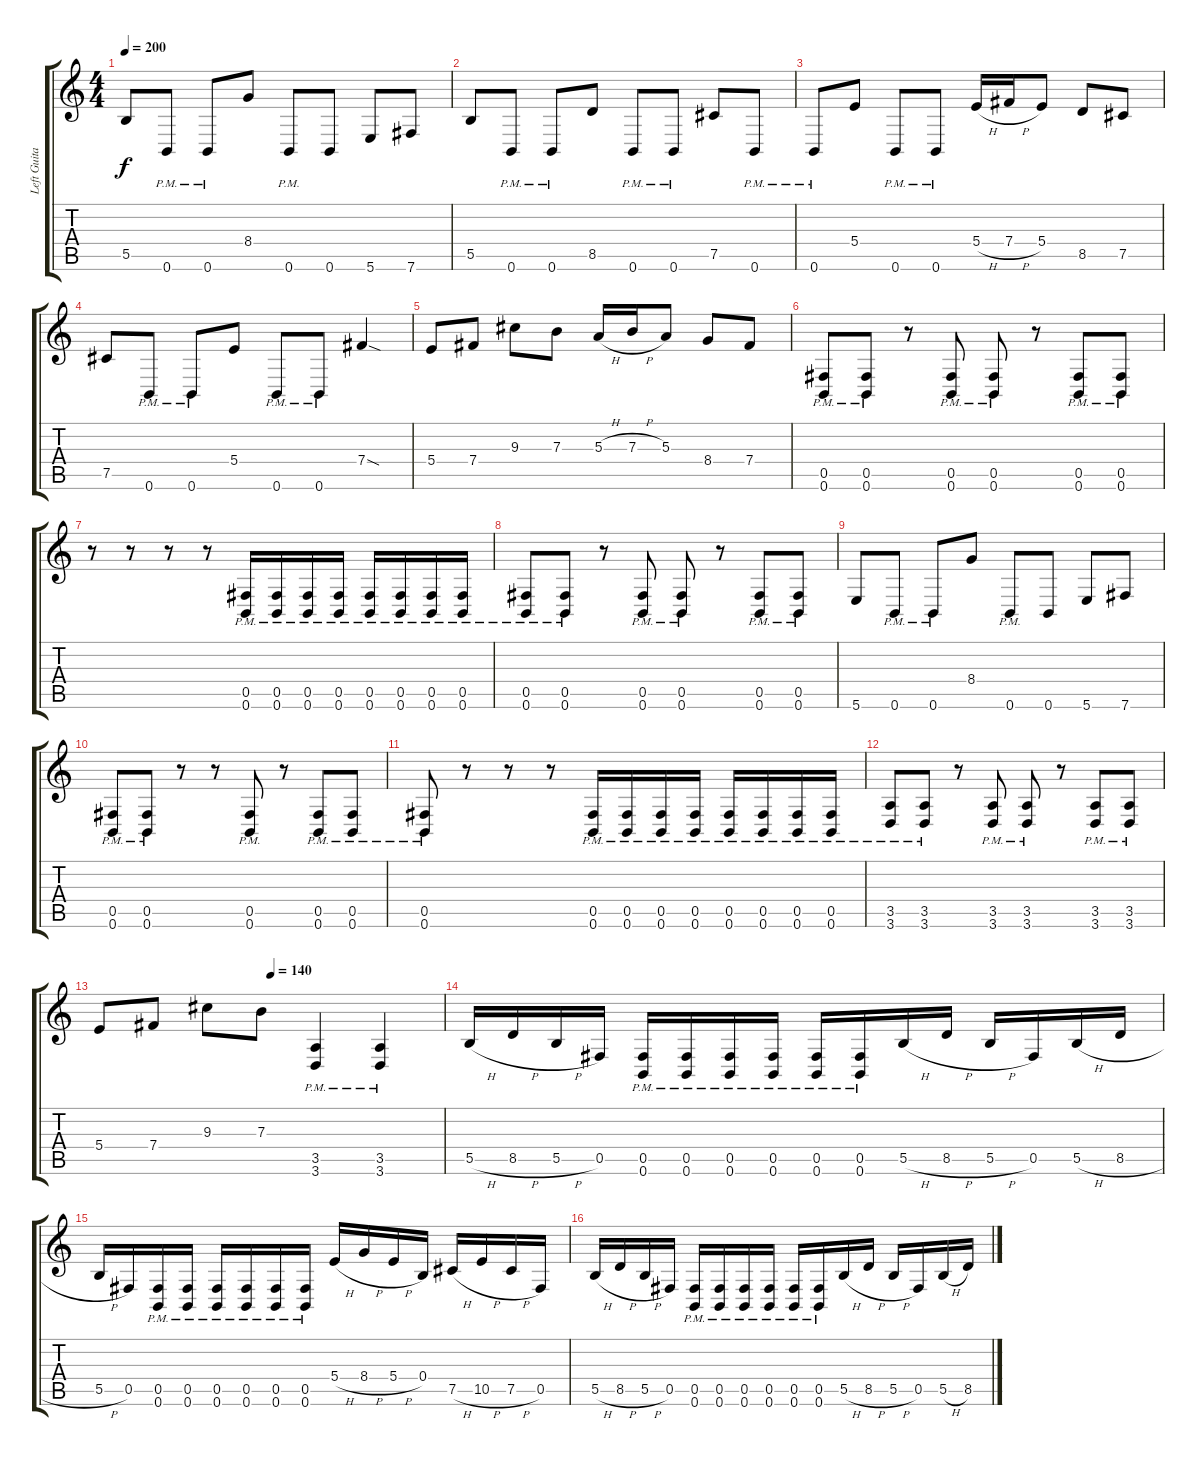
\track ("Left Guitar" "Left Guita") {instrument distortionguitar}
\staff {score tabs}
\tuning (Db4 Ab3 E3 B2 Gb2 B1) {hide}
\ts (4 4)
\tempo 200
\clef g2
\ks c
5.5.8{dy f} 0.6{pm}.8 0.6{pm}.8 8.4.8 0.6{pm}.8 0.6.8 5.6.8 7.6.8 |
5.5.8 0.6{pm}.8 0.6{pm}.8 8.5.8 0.6{pm}.8 0.6{pm}.8 7.5.8 0.6{pm}.8 |
0.6{pm}.8 5.4.8 0.6{pm}.8 0.6{pm}.8 5.4{h}.16 7.4{h}.16 5.4.8 8.5.8 7.5.8 |
7.5.8 0.6{pm}.8 0.6{pm}.8 5.4.8 0.6{pm}.8 0.6{pm}.8 7.4{sod}.4 |
5.4.8 7.4.8 9.3.8 7.3.8 5.3{h}.16 7.3{h}.16 5.3.8 8.4.8 7.4.8 |
(0.5{pm} 0.6{pm}).8 (0.5{pm} 0.6{pm}).8 r.8 (0.5{pm} 0.6{pm}).8 (0.5{pm} 0.6{pm}).8 r.8 (0.5{pm} 0.6{pm}).8 (0.5{pm} 0.6{pm}).8 |
r.8 r.8 r.8 r.8 (0.5{pm} 0.6{pm}).16 (0.5{pm} 0.6{pm}).16 (0.5{pm} 0.6{pm}).16 (0.5{pm} 0.6{pm}).16 (0.5{pm} 0.6{pm}).16 (0.5{pm} 0.6{pm}).16 (0.5{pm} 0.6{pm}).16 (0.5{pm} 0.6{pm}).16 |
(0.5{pm} 0.6{pm}).8 (0.5{pm} 0.6{pm}).8 r.8 (0.5{pm} 0.6{pm}).8 (0.5{pm} 0.6{pm}).8 r.8 (0.5{pm} 0.6{pm}).8 (0.5{pm} 0.6{pm}).8 |
5.6.8 0.6{pm}.8 0.6{pm}.8 8.4.8 0.6{pm}.8 0.6.8 5.6.8 7.6.8 |
(0.5{pm} 0.6{pm}).8 (0.5{pm} 0.6{pm}).8 r.8 r.8 (0.5{pm} 0.6{pm}).8 r.8 (0.5{pm} 0.6{pm}).8 (0.5{pm} 0.6{pm}).8 |
(0.5{pm} 0.6{pm}).8 r.8 r.8 r.8 (0.5{pm} 0.6{pm}).16 (0.5{pm} 0.6{pm}).16 (0.5{pm} 0.6{pm}).16 (0.5{pm} 0.6{pm}).16 (0.5{pm} 0.6{pm}).16 (0.5{pm} 0.6{pm}).16 (0.5{pm} 0.6{pm}).16 (0.5{pm} 0.6{pm}).16 |
(3.5{pm} 3.6{pm}).8 (3.5{pm} 3.6{pm}).8 r.8 (3.5{pm} 3.6{pm}).8 (3.5{pm} 3.6{pm}).8 r.8 (3.5{pm} 3.6{pm}).8 (3.5{pm} 3.6{pm}).8 |
\tempo (140 0.5)
5.4.8 7.4.8 9.3.8 7.3.8 (3.5{pm} 3.6{pm}).4 (3.5{pm} 3.6{pm}).4 |
5.5{h}.16 8.5{h}.16 5.5{h}.16 0.5.16 (0.5{pm} 0.6{pm}).16 (0.5{pm} 0.6{pm}).16 (0.5{pm} 0.6{pm}).16 (0.5{pm} 0.6{pm}).16 (0.5{pm} 0.6{pm}).16 (0.5{pm} 0.6{pm}).16 5.5{h}.16 8.5{h}.16 5.5{h}.16 0.5.16 5.5{h}.16 8.5{h}.16 |
5.5{h}.16 0.5.16 (0.5{pm} 0.6{pm}).16 (0.5{pm} 0.6{pm}).16 (0.5{pm} 0.6{pm}).16 (0.5{pm} 0.6{pm}).16 (0.5{pm} 0.6{pm}).16 (0.5{pm} 0.6{pm}).16 5.4{h}.16 8.4{h}.16 5.4{h}.16 0.4.16 7.5{h}.16 10.5{h}.16 7.5{h}.16 0.5.16 |
5.5{h}.16 8.5{h}.16 5.5{h}.16 0.5.16 (0.5{pm} 0.6{pm}).16 (0.5{pm} 0.6{pm}).16 (0.5{pm} 0.6{pm}).16 (0.5{pm} 0.6{pm}).16 (0.5{pm} 0.6{pm}).16 (0.5{pm} 0.6{pm}).16 5.5{h}.16 8.5{h}.16 5.5{h}.16 0.5.16 5.5{h}.16 8.5{h}.16
